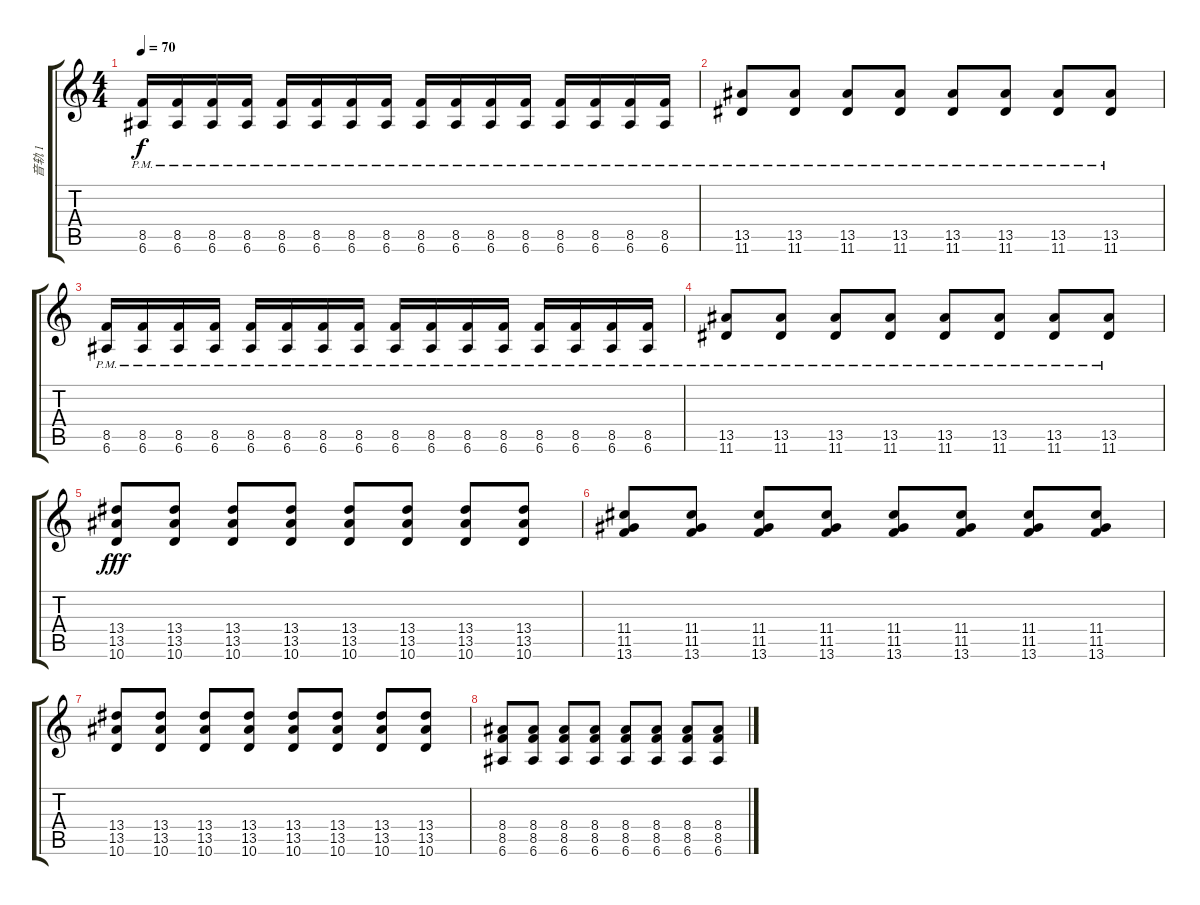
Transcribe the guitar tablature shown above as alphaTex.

\track ("音轨 1" "音轨 1") {instrument electricguitarjazz}
\staff {score tabs}
\tuning (E4 B3 G3 D3 A2 E2) {hide}
\ts (4 4)
\tempo 70
\clef g2
\ks c
(8.5{pm} 6.6{pm}).16{dy f instrument electricguitarjazz} (8.5{pm} 6.6{pm}).16 (8.5{pm} 6.6{pm}).16 (8.5{pm} 6.6{pm}).16 (8.5{pm} 6.6{pm}).16 (8.5{pm} 6.6{pm}).16 (8.5{pm} 6.6{pm}).16 (8.5{pm} 6.6{pm}).16 (8.5{pm} 6.6{pm}).16 (8.5{pm} 6.6{pm}).16 (8.5{pm} 6.6{pm}).16 (8.5{pm} 6.6{pm}).16 (8.5{pm} 6.6{pm}).16 (8.5{pm} 6.6{pm}).16 (8.5{pm} 6.6{pm}).16 (8.5{pm} 6.6{pm}).16 |
(13.5{pm} 11.6{pm}).8 (13.5{pm} 11.6{pm}).8 (13.5{pm} 11.6{pm}).8 (13.5{pm} 11.6{pm}).8 (13.5{pm} 11.6{pm}).8 (13.5{pm} 11.6{pm}).8 (13.5{pm} 11.6{pm}).8 (13.5{pm} 11.6{pm}).8 |
(8.5{pm} 6.6{pm}).16{instrument electricguitarjazz} (8.5{pm} 6.6{pm}).16 (8.5{pm} 6.6{pm}).16 (8.5{pm} 6.6{pm}).16 (8.5{pm} 6.6{pm}).16 (8.5{pm} 6.6{pm}).16 (8.5{pm} 6.6{pm}).16 (8.5{pm} 6.6{pm}).16 (8.5{pm} 6.6{pm}).16 (8.5{pm} 6.6{pm}).16 (8.5{pm} 6.6{pm}).16 (8.5{pm} 6.6{pm}).16 (8.5{pm} 6.6{pm}).16 (8.5{pm} 6.6{pm}).16 (8.5{pm} 6.6{pm}).16 (8.5{pm} 6.6{pm}).16 |
(13.5{pm} 11.6{pm}).8 (13.5{pm} 11.6{pm}).8 (13.5{pm} 11.6{pm}).8 (13.5{pm} 11.6{pm}).8 (13.5{pm} 11.6{pm}).8 (13.5{pm} 11.6{pm}).8 (13.5{pm} 11.6{pm}).8 (13.5{pm} 11.6{pm}).8 |
(13.4 13.5 10.6).8{dy fff instrument electricguitarjazz} (13.4 13.5 10.6).8 (13.4 13.5 10.6).8 (13.4 13.5 10.6).8 (13.4 13.5 10.6).8 (13.4 13.5 10.6).8 (13.4 13.5 10.6).8 (13.4 13.5 10.6).8 |
(11.4 11.5 13.6).8 (11.4 11.5 13.6).8 (11.4 11.5 13.6).8 (11.4 11.5 13.6).8 (11.4 11.5 13.6).8 (11.4 11.5 13.6).8 (11.4 11.5 13.6).8 (11.4 11.5 13.6).8 |
(13.4 13.5 10.6).8{instrument electricguitarjazz} (13.4 13.5 10.6).8 (13.4 13.5 10.6).8 (13.4 13.5 10.6).8 (13.4 13.5 10.6).8 (13.4 13.5 10.6).8 (13.4 13.5 10.6).8 (13.4 13.5 10.6).8 |
(8.4 8.5 6.6).8 (8.4 8.5 6.6).8 (8.4 8.5 6.6).8 (8.4 8.5 6.6).8 (8.4 8.5 6.6).8 (8.4 8.5 6.6).8 (8.4 8.5 6.6).8 (8.4 8.5 6.6).8
